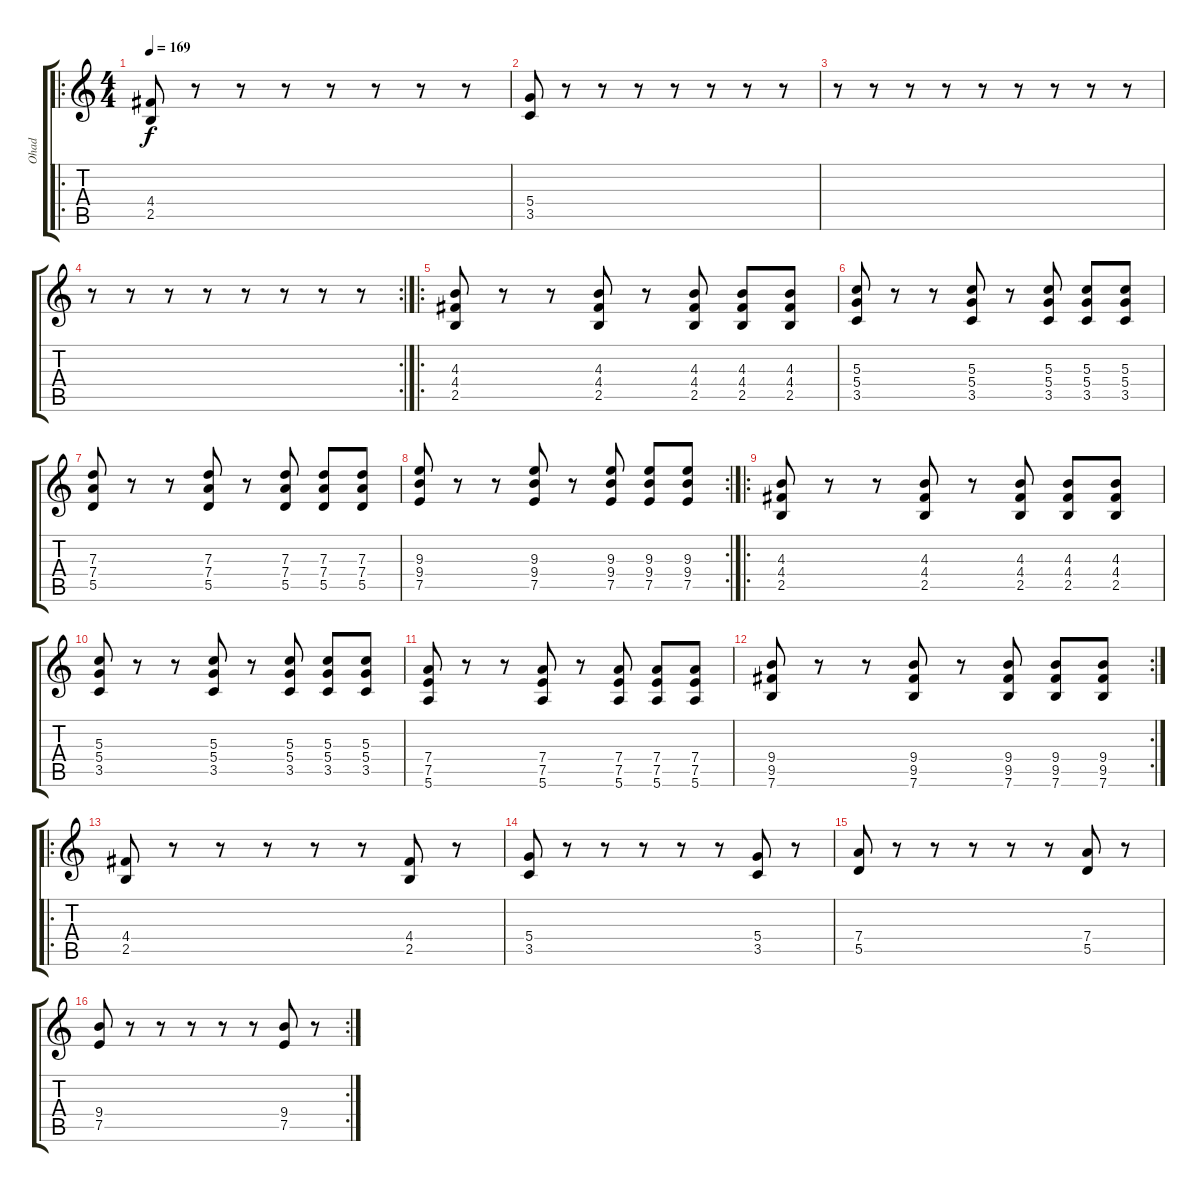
\track ("Ohad" "Ohad") {instrument distortionguitar}
\staff {score tabs}
\tuning (E4 B3 G3 D3 A2 E2) {hide}
\ro
\ts (4 4)
\tempo 169
\clef g2
\ks c
(4.4 2.5).8{dy f} r.8 r.8 r.8 r.8 r.8 r.8 r.8 |
(5.4 3.5).8 r.8 r.8 r.8 r.8 r.8 r.8 r.8 |
r.8 r.8 r.8 r.8 r.8 r.8 r.8 r.8 r.8 |
\rc 2
r.8 r.8 r.8 r.8 r.8 r.8 r.8 r.8 |
\ro
(4.3 4.4 2.5).8 r.8 r.8 (4.3 4.4 2.5).8 r.8 (4.3 4.4 2.5).8 (4.3 4.4 2.5).8 (4.3 4.4 2.5).8 |
(5.3 5.4 3.5).8 r.8 r.8 (5.3 5.4 3.5).8 r.8 (5.3 5.4 3.5).8 (5.3 5.4 3.5).8 (5.3 5.4 3.5).8 |
(7.3 7.4 5.5).8 r.8 r.8 (7.3 7.4 5.5).8 r.8 (7.3 7.4 5.5).8 (7.3 7.4 5.5).8 (7.3 7.4 5.5).8 |
\rc 2
(9.3 9.4 7.5).8 r.8 r.8 (9.3 9.4 7.5).8 r.8 (9.3 9.4 7.5).8 (9.3 9.4 7.5).8 (9.3 9.4 7.5).8 |
\ro
(4.3 4.4 2.5).8 r.8 r.8 (4.3 4.4 2.5).8 r.8 (4.3 4.4 2.5).8 (4.3 4.4 2.5).8 (4.3 4.4 2.5).8 |
(5.3 5.4 3.5).8 r.8 r.8 (5.3 5.4 3.5).8 r.8 (5.3 5.4 3.5).8 (5.3 5.4 3.5).8 (5.3 5.4 3.5).8 |
(7.4 7.5 5.6).8 r.8 r.8 (7.4 7.5 5.6).8 r.8 (7.4 7.5 5.6).8 (7.4 7.5 5.6).8 (7.4 7.5 5.6).8 |
\rc 2
(9.4 9.5 7.6).8 r.8 r.8 (9.4 9.5 7.6).8 r.8 (9.4 9.5 7.6).8 (9.4 9.5 7.6).8 (9.4 9.5 7.6).8 |
\ro
(4.4 2.5).8 r.8 r.8 r.8 r.8 r.8 (4.4 2.5).8 r.8 |
(5.4 3.5).8 r.8 r.8 r.8 r.8 r.8 (5.4 3.5).8 r.8 |
(7.4 5.5).8 r.8 r.8 r.8 r.8 r.8 (7.4 5.5).8 r.8 |
\rc 2
(9.4 7.5).8 r.8 r.8 r.8 r.8 r.8 (9.4 7.5).8 r.8
